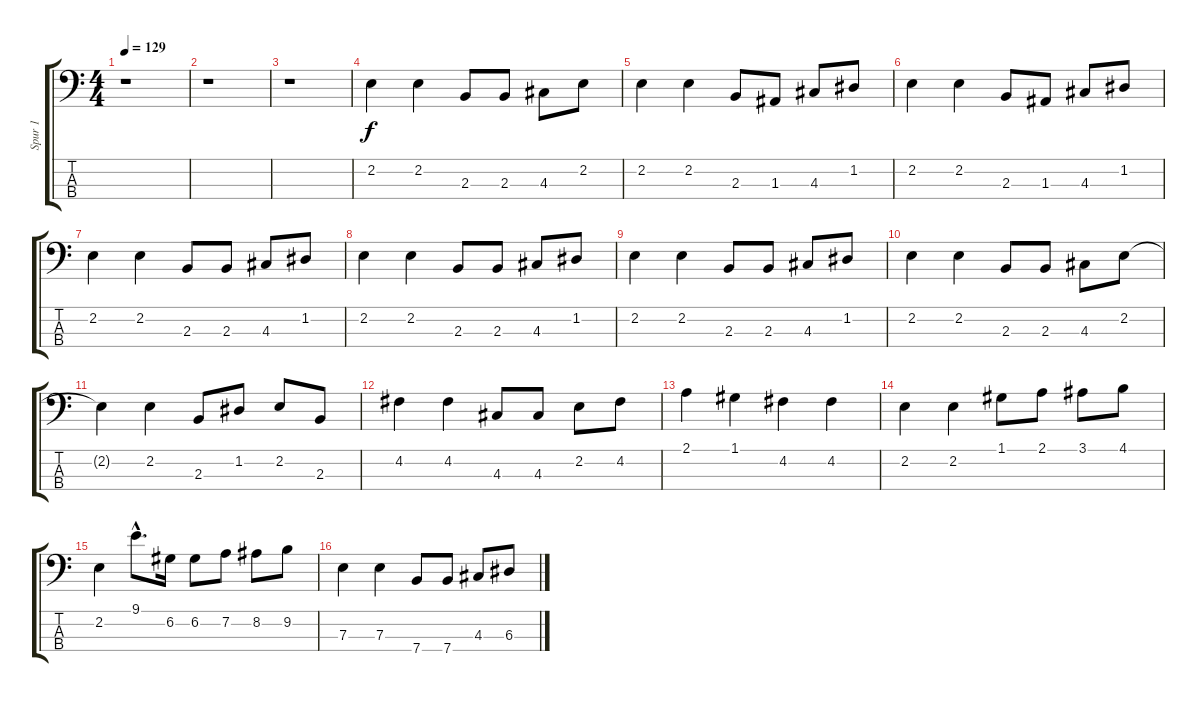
\track ("Spur 1" "Spur 1") {instrument electricbassfinger}
\staff {score tabs}
\tuning (G2 D2 A1 E1) {hide}
\ts (4 4)
\tempo 129
\clef f4
\ks c
r.1{dy f instrument electricbassfinger} |
r.1 |
r.1 |
2.2.4 2.2.4 2.3.8 2.3.8 4.3.8 2.2.8 |
2.2.4 2.2.4 2.3.8 1.3.8 4.3.8 1.2.8 |
2.2.4 2.2.4 2.3.8 1.3.8 4.3.8 1.2.8 |
2.2.4 2.2.4 2.3.8 2.3.8 4.3.8 1.2.8 |
2.2.4 2.2.4 2.3.8 2.3.8 4.3.8 1.2.8 |
2.2.4 2.2.4 2.3.8 2.3.8 4.3.8 1.2.8 |
2.2.4 2.2.4 2.3.8 2.3.8 4.3.8 2.2.8 |
2.2{t}.4 2.2.4 2.3.8 1.2.8 2.2.8 2.3.8 |
4.2.4 4.2.4 4.3.8 4.3.8 2.2.8 4.2.8 |
2.1.4 1.1.4 4.2.4 4.2.4 |
2.2.4 2.2.4 1.1.8 2.1.8 3.1.8 4.1.8 |
2.2.4 9.1{hac}.8{d} 6.2.16 6.2.8 7.2.8 8.2.8 9.2.8 |
7.3.4 7.3.4 7.4.8 7.4.8 4.3.8 6.3.8
